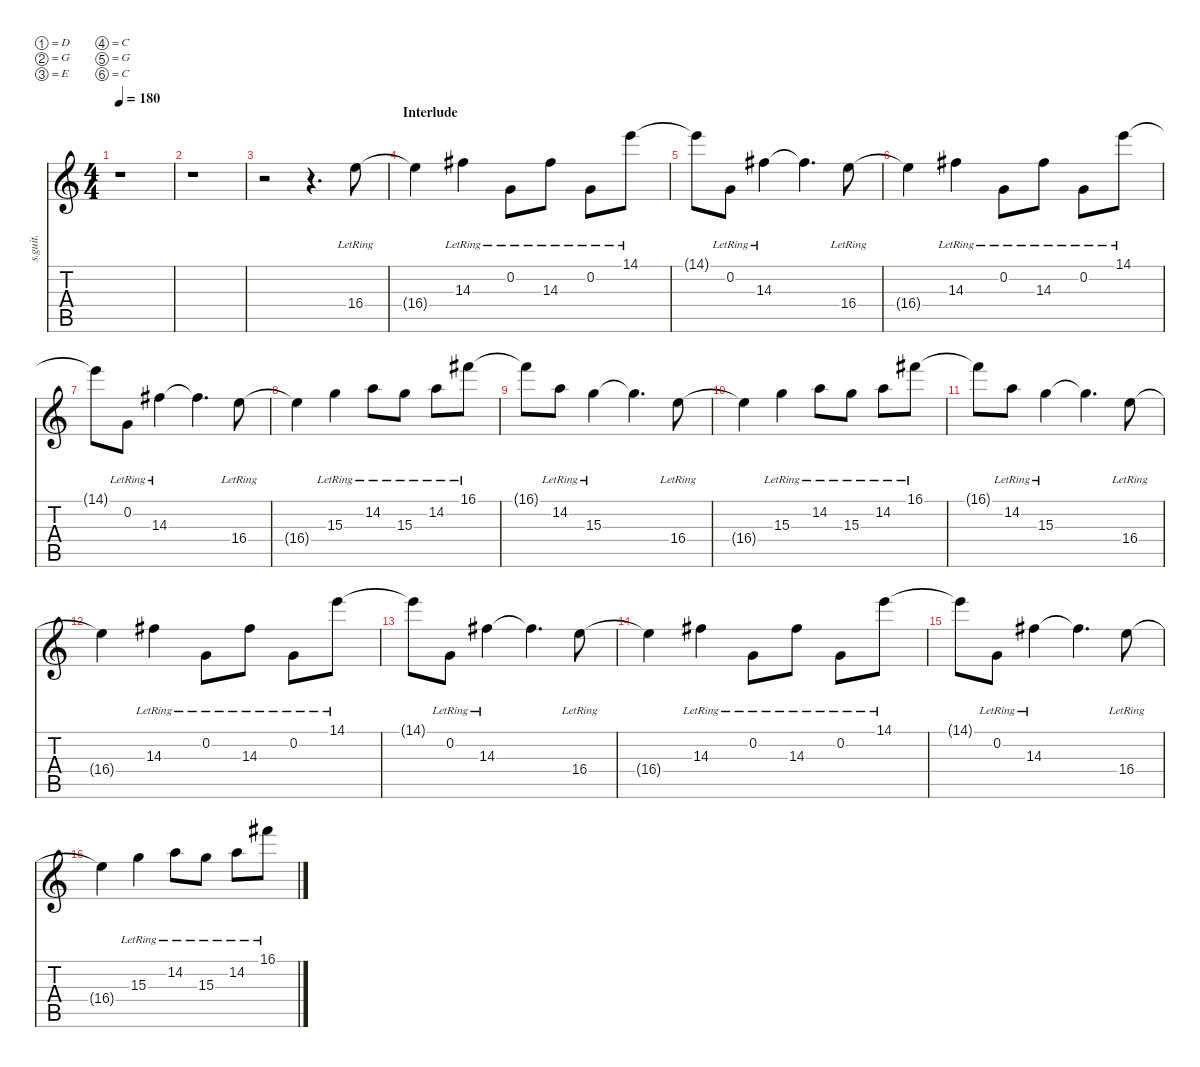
\defaultSystemsLayout 4
\hideDynamics
\bracketExtendMode nobrackets
\track ("Lead Guitar 2" "s.guit.") {instrument electricguitarjazz}
\staff {score tabs}
\tuning (D4 G3 E3 C3 G2 C2)
\ts (4 4)
\tempo 180
\clef g2
\ks c
r.1{dy mf} |
r.1 |
r.2 r.4{d} 16.4{lr}.8{lyrics (0 "") lyrics (1 "") lyrics (2 "") lyrics (3 "") lyrics (4 "")} |
\section ("" "Interlude")
16.4{t}.4{lyrics (0 "") lyrics (1 "") lyrics (2 "") lyrics (3 "") lyrics (4 "") dy f} 14.3{lr acc #}.4{lyrics (0 "") lyrics (1 "") lyrics (2 "") lyrics (3 "") lyrics (4 "") dy mf} 0.2{lr}.8{lyrics (0 "") lyrics (1 "") lyrics (2 "") lyrics (3 "") lyrics (4 "")} 14.3{lr acc #}.8{lyrics (0 "") lyrics (1 "") lyrics (2 "") lyrics (3 "") lyrics (4 "")} 0.2{lr}.8{lyrics (0 "") lyrics (1 "") lyrics (2 "") lyrics (3 "") lyrics (4 "")} 14.1{lr}.8{lyrics (0 "") lyrics (1 "") lyrics (2 "") lyrics (3 "") lyrics (4 "")} |
14.1{t}.8{lyrics (0 "") lyrics (1 "") lyrics (2 "") lyrics (3 "") lyrics (4 "") dy f} 0.2{lr}.8{lyrics (0 "") lyrics (1 "") lyrics (2 "") lyrics (3 "") lyrics (4 "") dy mf} 14.3{lr acc #}.4{lyrics (0 "") lyrics (1 "") lyrics (2 "") lyrics (3 "") lyrics (4 "")} 14.3{t acc #}.4{d lyrics (0 "") lyrics (1 "") lyrics (2 "") lyrics (3 "") lyrics (4 "") dy f} 16.4{lr}.8{lyrics (0 "") lyrics (1 "") lyrics (2 "") lyrics (3 "") lyrics (4 "") dy mf} |
16.4{t}.4{lyrics (0 "") lyrics (1 "") lyrics (2 "") lyrics (3 "") lyrics (4 "") dy f} 14.3{lr acc #}.4{lyrics (0 "") lyrics (1 "") lyrics (2 "") lyrics (3 "") lyrics (4 "") dy mf} 0.2{lr}.8{lyrics (0 "") lyrics (1 "") lyrics (2 "") lyrics (3 "") lyrics (4 "")} 14.3{lr acc #}.8{lyrics (0 "") lyrics (1 "") lyrics (2 "") lyrics (3 "") lyrics (4 "")} 0.2{lr}.8{lyrics (0 "") lyrics (1 "") lyrics (2 "") lyrics (3 "") lyrics (4 "")} 14.1{lr}.8{lyrics (0 "") lyrics (1 "") lyrics (2 "") lyrics (3 "") lyrics (4 "")} |
14.1{t}.8{lyrics (0 "") lyrics (1 "") lyrics (2 "") lyrics (3 "") lyrics (4 "") dy f} 0.2{lr}.8{lyrics (0 "") lyrics (1 "") lyrics (2 "") lyrics (3 "") lyrics (4 "") dy mf} 14.3{lr acc #}.4{lyrics (0 "") lyrics (1 "") lyrics (2 "") lyrics (3 "") lyrics (4 "")} 14.3{t acc #}.4{d lyrics (0 "") lyrics (1 "") lyrics (2 "") lyrics (3 "") lyrics (4 "") dy f} 16.4{lr}.8{lyrics (0 "") lyrics (1 "") lyrics (2 "") lyrics (3 "") lyrics (4 "") dy mf} |
16.4{t}.4{lyrics (0 "") lyrics (1 "") lyrics (2 "") lyrics (3 "") lyrics (4 "") dy f} 15.3{lr}.4{lyrics (0 "") lyrics (1 "") lyrics (2 "") lyrics (3 "") lyrics (4 "") dy mf} 14.2{lr}.8{lyrics (0 "") lyrics (1 "") lyrics (2 "") lyrics (3 "") lyrics (4 "")} 15.3{lr}.8{lyrics (0 "") lyrics (1 "") lyrics (2 "") lyrics (3 "") lyrics (4 "")} 14.2{lr}.8{lyrics (0 "") lyrics (1 "") lyrics (2 "") lyrics (3 "") lyrics (4 "")} 16.1{lr acc #}.8{lyrics (0 "") lyrics (1 "") lyrics (2 "") lyrics (3 "") lyrics (4 "")} |
16.1{t acc #}.8{lyrics (0 "") lyrics (1 "") lyrics (2 "") lyrics (3 "") lyrics (4 "") dy f} 14.2{lr}.8{lyrics (0 "") lyrics (1 "") lyrics (2 "") lyrics (3 "") lyrics (4 "") dy mf} 15.3{lr}.4{lyrics (0 "") lyrics (1 "") lyrics (2 "") lyrics (3 "") lyrics (4 "")} 15.3{t}.4{d lyrics (0 "") lyrics (1 "") lyrics (2 "") lyrics (3 "") lyrics (4 "") dy f} 16.4{lr}.8{lyrics (0 "") lyrics (1 "") lyrics (2 "") lyrics (3 "") lyrics (4 "") dy mf} |
16.4{t}.4{lyrics (0 "") lyrics (1 "") lyrics (2 "") lyrics (3 "") lyrics (4 "") dy f} 15.3{lr}.4{lyrics (0 "") lyrics (1 "") lyrics (2 "") lyrics (3 "") lyrics (4 "") dy mf} 14.2{lr}.8{lyrics (0 "") lyrics (1 "") lyrics (2 "") lyrics (3 "") lyrics (4 "")} 15.3{lr}.8{lyrics (0 "") lyrics (1 "") lyrics (2 "") lyrics (3 "") lyrics (4 "")} 14.2{lr}.8{lyrics (0 "") lyrics (1 "") lyrics (2 "") lyrics (3 "") lyrics (4 "")} 16.1{lr acc #}.8{lyrics (0 "") lyrics (1 "") lyrics (2 "") lyrics (3 "") lyrics (4 "")} |
16.1{t acc #}.8{lyrics (0 "") lyrics (1 "") lyrics (2 "") lyrics (3 "") lyrics (4 "") dy f} 14.2{lr}.8{lyrics (0 "") lyrics (1 "") lyrics (2 "") lyrics (3 "") lyrics (4 "") dy mf} 15.3{lr}.4{lyrics (0 "") lyrics (1 "") lyrics (2 "") lyrics (3 "") lyrics (4 "")} 15.3{t}.4{d lyrics (0 "") lyrics (1 "") lyrics (2 "") lyrics (3 "") lyrics (4 "") dy f} 16.4{lr}.8{lyrics (0 "") lyrics (1 "") lyrics (2 "") lyrics (3 "") lyrics (4 "") dy mf} |
16.4{t}.4{lyrics (0 "") lyrics (1 "") lyrics (2 "") lyrics (3 "") lyrics (4 "") dy f} 14.3{lr acc #}.4{lyrics (0 "") lyrics (1 "") lyrics (2 "") lyrics (3 "") lyrics (4 "") dy mf} 0.2{lr}.8{lyrics (0 "") lyrics (1 "") lyrics (2 "") lyrics (3 "") lyrics (4 "")} 14.3{lr acc #}.8{lyrics (0 "") lyrics (1 "") lyrics (2 "") lyrics (3 "") lyrics (4 "")} 0.2{lr}.8{lyrics (0 "") lyrics (1 "") lyrics (2 "") lyrics (3 "") lyrics (4 "")} 14.1{lr}.8{lyrics (0 "") lyrics (1 "") lyrics (2 "") lyrics (3 "") lyrics (4 "")} |
14.1{t}.8{lyrics (0 "") lyrics (1 "") lyrics (2 "") lyrics (3 "") lyrics (4 "") dy f} 0.2{lr}.8{lyrics (0 "") lyrics (1 "") lyrics (2 "") lyrics (3 "") lyrics (4 "") dy mf} 14.3{lr acc #}.4{lyrics (0 "") lyrics (1 "") lyrics (2 "") lyrics (3 "") lyrics (4 "")} 14.3{t acc #}.4{d lyrics (0 "") lyrics (1 "") lyrics (2 "") lyrics (3 "") lyrics (4 "") dy f} 16.4{lr}.8{lyrics (0 "") lyrics (1 "") lyrics (2 "") lyrics (3 "") lyrics (4 "") dy mf} |
16.4{t}.4{lyrics (0 "") lyrics (1 "") lyrics (2 "") lyrics (3 "") lyrics (4 "") dy f} 14.3{lr acc #}.4{lyrics (0 "") lyrics (1 "") lyrics (2 "") lyrics (3 "") lyrics (4 "") dy mf} 0.2{lr}.8{lyrics (0 "") lyrics (1 "") lyrics (2 "") lyrics (3 "") lyrics (4 "")} 14.3{lr acc #}.8{lyrics (0 "") lyrics (1 "") lyrics (2 "") lyrics (3 "") lyrics (4 "")} 0.2{lr}.8{lyrics (0 "") lyrics (1 "") lyrics (2 "") lyrics (3 "") lyrics (4 "")} 14.1{lr}.8{lyrics (0 "") lyrics (1 "") lyrics (2 "") lyrics (3 "") lyrics (4 "")} |
14.1{t}.8{lyrics (0 "") lyrics (1 "") lyrics (2 "") lyrics (3 "") lyrics (4 "") dy f} 0.2{lr}.8{lyrics (0 "") lyrics (1 "") lyrics (2 "") lyrics (3 "") lyrics (4 "") dy mf} 14.3{lr acc #}.4{lyrics (0 "") lyrics (1 "") lyrics (2 "") lyrics (3 "") lyrics (4 "")} 14.3{t acc #}.4{d lyrics (0 "") lyrics (1 "") lyrics (2 "") lyrics (3 "") lyrics (4 "") dy f} 16.4{lr}.8{lyrics (0 "") lyrics (1 "") lyrics (2 "") lyrics (3 "") lyrics (4 "") dy mf} |
16.4{t}.4{lyrics (0 "") lyrics (1 "") lyrics (2 "") lyrics (3 "") lyrics (4 "") dy f} 15.3{lr}.4{lyrics (0 "") lyrics (1 "") lyrics (2 "") lyrics (3 "") lyrics (4 "") dy mf} 14.2{lr}.8{lyrics (0 "") lyrics (1 "") lyrics (2 "") lyrics (3 "") lyrics (4 "")} 15.3{lr}.8{lyrics (0 "") lyrics (1 "") lyrics (2 "") lyrics (3 "") lyrics (4 "")} 14.2{lr}.8{lyrics (0 "") lyrics (1 "") lyrics (2 "") lyrics (3 "") lyrics (4 "")} 16.1{lr acc #}.8{lyrics (0 "") lyrics (1 "") lyrics (2 "") lyrics (3 "") lyrics (4 "")}
